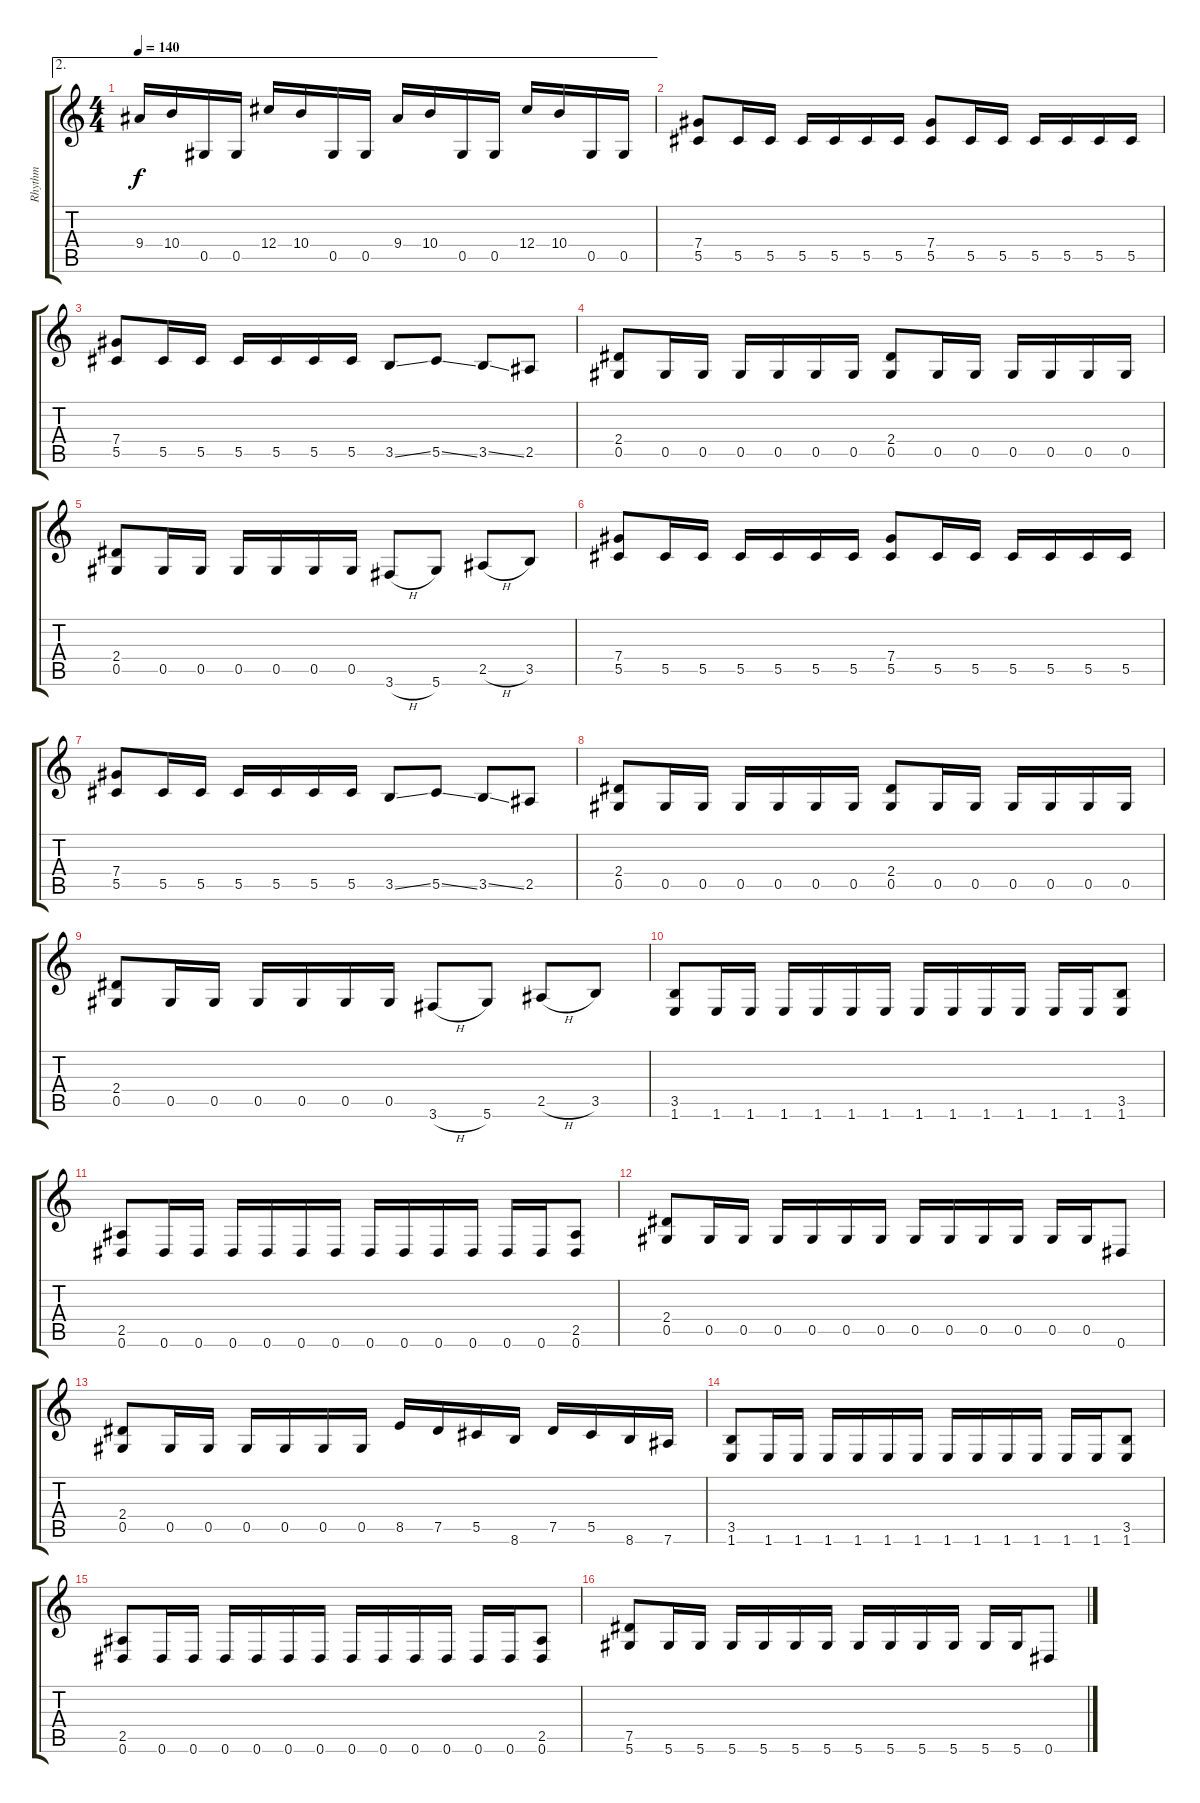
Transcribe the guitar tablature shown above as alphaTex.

\track ("Rhythm" "Rhythm") {instrument overdrivenguitar}
\staff {score tabs}
\tuning (Eb4 Bb3 Gb3 Db3 Ab2 Eb2) {hide}
\ae 2
\ts (4 4)
\tempo 140
\clef g2
\ks c
9.4.16{dy f} 10.4.16 0.5.16 0.5.16 12.4.16 10.4.16 0.5.16 0.5.16 9.4.16 10.4.16 0.5.16 0.5.16 12.4.16 10.4.16 0.5.16 0.5.16 |
(7.4 5.5).8 5.5.16 5.5.16 5.5.16 5.5.16 5.5.16 5.5.16 (7.4 5.5).8 5.5.16 5.5.16 5.5.16 5.5.16 5.5.16 5.5.16 |
(7.4 5.5).8 5.5.16 5.5.16 5.5.16 5.5.16 5.5.16 5.5.16 3.5{ss}.8 5.5{ss}.8 3.5{ss}.8 2.5.8 |
(2.4 0.5).8 0.5.16 0.5.16 0.5.16 0.5.16 0.5.16 0.5.16 (2.4 0.5).8 0.5.16 0.5.16 0.5.16 0.5.16 0.5.16 0.5.16 |
(2.4 0.5).8 0.5.16 0.5.16 0.5.16 0.5.16 0.5.16 0.5.16 3.6{h}.8 5.6.8 2.5{h}.8 3.5.8 |
(7.4 5.5).8 5.5.16 5.5.16 5.5.16 5.5.16 5.5.16 5.5.16 (7.4 5.5).8 5.5.16 5.5.16 5.5.16 5.5.16 5.5.16 5.5.16 |
(7.4 5.5).8 5.5.16 5.5.16 5.5.16 5.5.16 5.5.16 5.5.16 3.5{ss}.8 5.5{ss}.8 3.5{ss}.8 2.5.8 |
(2.4 0.5).8 0.5.16 0.5.16 0.5.16 0.5.16 0.5.16 0.5.16 (2.4 0.5).8 0.5.16 0.5.16 0.5.16 0.5.16 0.5.16 0.5.16 |
(2.4 0.5).8 0.5.16 0.5.16 0.5.16 0.5.16 0.5.16 0.5.16 3.6{h}.8 5.6.8 2.5{h}.8 3.5.8 |
(3.5 1.6).8 1.6.16 1.6.16 1.6.16 1.6.16 1.6.16 1.6.16 1.6.16 1.6.16 1.6.16 1.6.16 1.6.16 1.6.16 (3.5 1.6).8 |
(2.5 0.6).8 0.6.16 0.6.16 0.6.16 0.6.16 0.6.16 0.6.16 0.6.16 0.6.16 0.6.16 0.6.16 0.6.16 0.6.16 (2.5 0.6).8 |
(2.4 0.5).8 0.5.16 0.5.16 0.5.16 0.5.16 0.5.16 0.5.16 0.5.16 0.5.16 0.5.16 0.5.16 0.5.16 0.5.16 0.6.8 |
(2.4 0.5).8 0.5.16 0.5.16 0.5.16 0.5.16 0.5.16 0.5.16 8.5.16 7.5.16 5.5.16 8.6.16 7.5.16 5.5.16 8.6.16 7.6.16 |
(3.5 1.6).8 1.6.16 1.6.16 1.6.16 1.6.16 1.6.16 1.6.16 1.6.16 1.6.16 1.6.16 1.6.16 1.6.16 1.6.16 (3.5 1.6).8 |
(2.5 0.6).8 0.6.16 0.6.16 0.6.16 0.6.16 0.6.16 0.6.16 0.6.16 0.6.16 0.6.16 0.6.16 0.6.16 0.6.16 (2.5 0.6).8 |
(7.5 5.6).8 5.6.16 5.6.16 5.6.16 5.6.16 5.6.16 5.6.16 5.6.16 5.6.16 5.6.16 5.6.16 5.6.16 5.6.16 0.6.8
